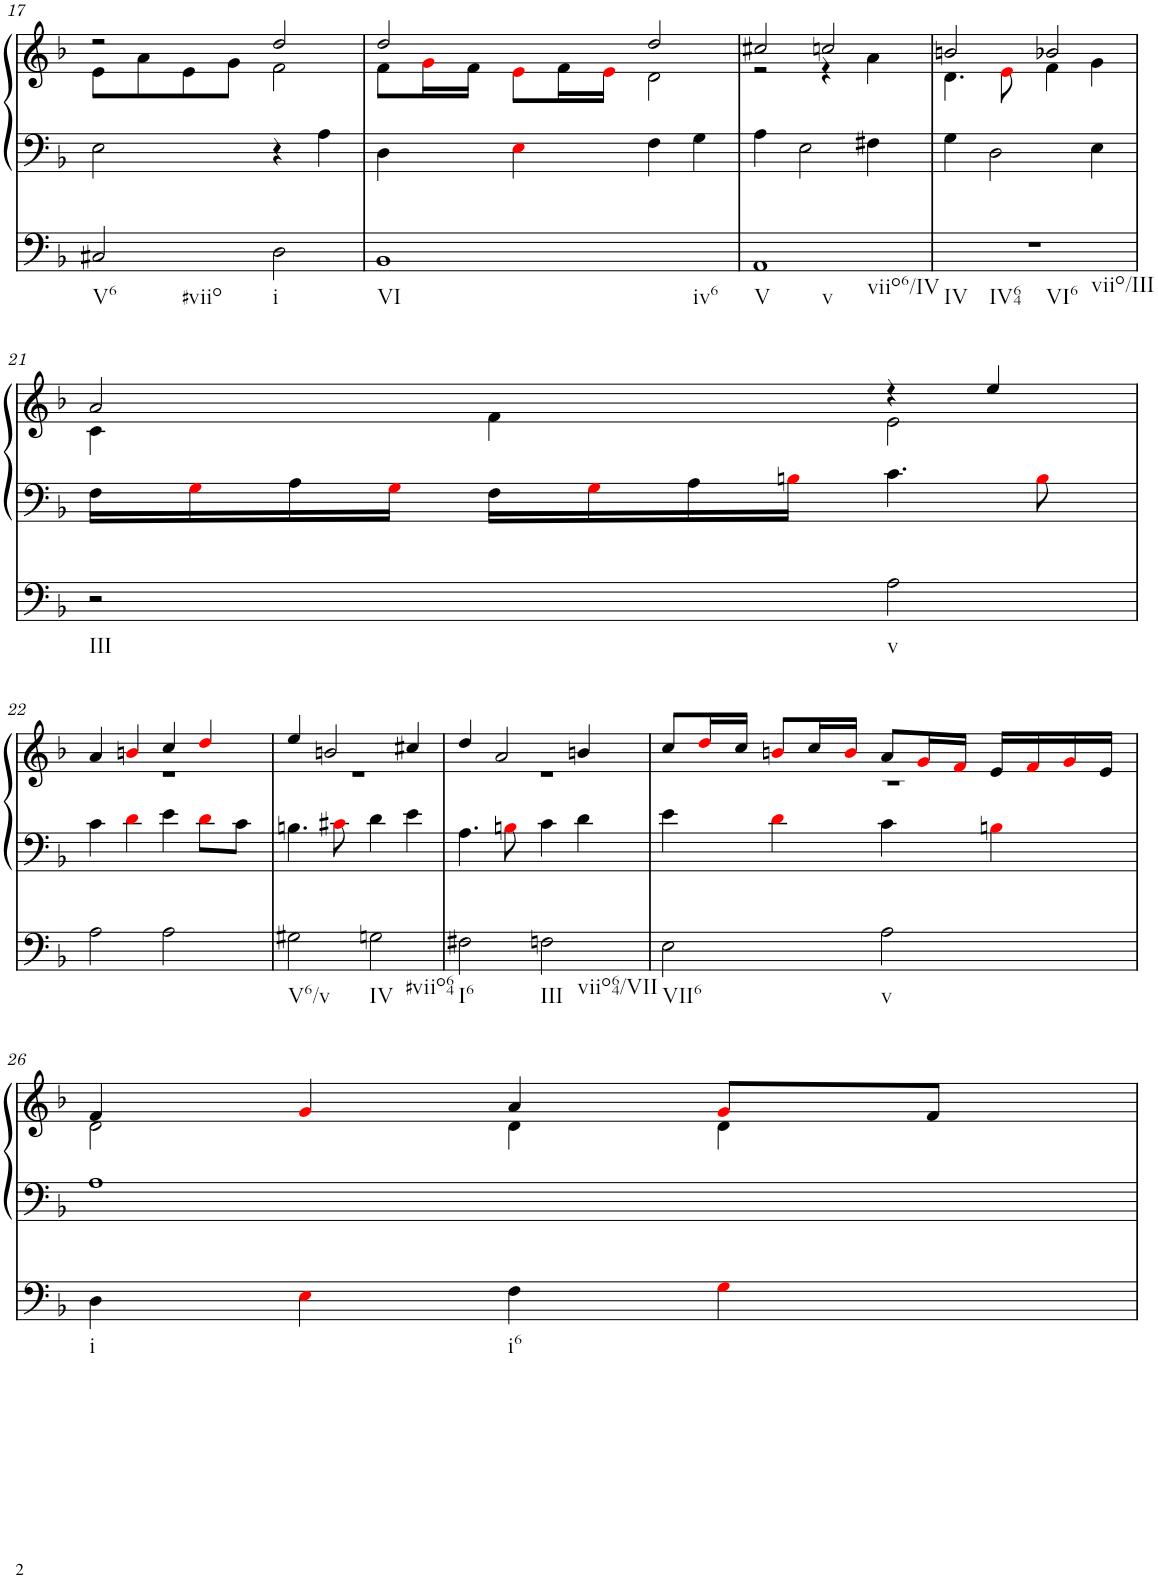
**kern	**kern	**kern
*part2	*part1	*part1
*staff3	*staff2	*staff1
*I"Pedal	*I"linke Hand	*
!!LO:PB:g=z
*clefF4	*clefF4	*clefG2
*k[b-]	*k[b-]	*k[b-]
*M4/4	*M4/4	*M4/4
=17	=17	=17
*	*	*^
!LO:TX:b:t=V6	!	!	!
!LO:TX:b:t=#viio	!	!	!
2C#X/	2E\	2r	8e\L
.	.	.	8a\
.	.	.	8e\
.	.	.	8g\J
!LO:TX:b:t=i	!	!	!
2D\	4r	2dd/	2f\
.	4A\	.	.
=18	=18	=18	=18
!LO:TX:b:t=VI	!	!	!
!LO:TX:b:t=iv6	!	!	!
1BB-	4D\	2dd/	8f\L
.	.	.	16gi\L
.	.	.	16f\JJ
.	4Ei\	.	8ei\L
.	.	.	16f\L
.	.	.	16ei\JJ
.	4F\	2dd/	2d\
.	4G\	.	.
=19	=19	=19	=19
!LO:TX:b:t=V	!	!	!
!LO:TX:b:t=v	!	!	!
!LO:TX:b:t=viio6/IV	!	!	!
1AA	4A\	2cc#X/	2r
.	2E\	.	.
.	.	2ccn/	4r
.	4F#X\	.	4a\
=20	=20	=20	=20
!LO:TX:b:t=IV	!	!	!
!LO:TX:b:t=IV64	!	!	!
!LO:TX:b:t=VI6	!	!	!
!LO:TX:b:t=viio/III	!	!	!
1r	4G\	2bn/	4.d\
.	2D\	.	.
.	.	.	8ei\
.	.	2b-X/	4f\
.	4E\	.	4g\
!!LO:LB:g=z	!!
=21	=21	=21	=21
!LO:TX:b:t=III	!	!	!
2r	16F\LL	2a/	4c\
.	16Gi\	.	.
.	16A\	.	.
.	16Gi\JJ	.	.
.	16F\LL	.	4f\
.	16Gi\	.	.
.	16A\	.	.
.	16Bni\JJ	.	.
!LO:TX:b:t=v	!	!	!
2A\	4.c\	4r	2e\
.	.	4ee/	.
.	8Bi\	.	.
!!LO:LB:g=z	!!
=22	=22	=22	=22
2A\	4c\	4a/	1r
.	4di\	4bni/	.
2A\	4e\	4cc/	.
.	8di\L	4ddi/	.
.	8c\J	.	.
=23	=23	=23	=23
!LO:TX:b:t=V6/v	!	!	!
2G#X\	4.Bn\	4ee/	1r
.	.	2bn/	.
.	8c#Xi\	.	.
!LO:TX:b:t=IV	!	!	!
!LO:TX:b:t=#viio64	!	!	!
2Gn\	4d\	.	.
.	4e\	4cc#X/	.
=24	=24	=24	=24
!LO:TX:b:t=I6	!	!	!
2F#X\	4.A\	4dd/	1r
.	.	2a/	.
.	8Bni\	.	.
!LO:TX:b:t=III	!	!	!
!LO:TX:b:t=viio64/VII	!	!	!
2Fn\	4c\	.	.
.	4d\	4bn/	.
=25	=25	=25	=25
!LO:TX:b:t=VII6	!	!	!
2E\	4e\	8cc/L	1r
.	.	16ddi/L	.
.	.	16cc/JJ	.
.	4di\	8bni/L	.
.	.	16cc/L	.
.	.	16bi/JJ	.
!LO:TX:b:t=v	!	!	!
2A\	4c\	8a/L	.
.	.	16gi/L	.
.	.	16fi/JJ	.
.	4Bni\	16e/LL	.
.	.	16fi/	.
.	.	16gi/	.
.	.	16e/JJ	.
!!LO:LB:g=z	!!
=26	=26	=26	=26
!LO:TX:b:t=i	!	!	!
4D\	1A	4f/	2d\
4Ei\	.	4gi/	.
!LO:TX:b:t=i6	!	!	!
4F\	.	4a/	4d\
4Gi\	.	8gi/L	4d\
.	.	8f/J	.
*	*	*v	*v
=	=	=
*-	*-	*-
